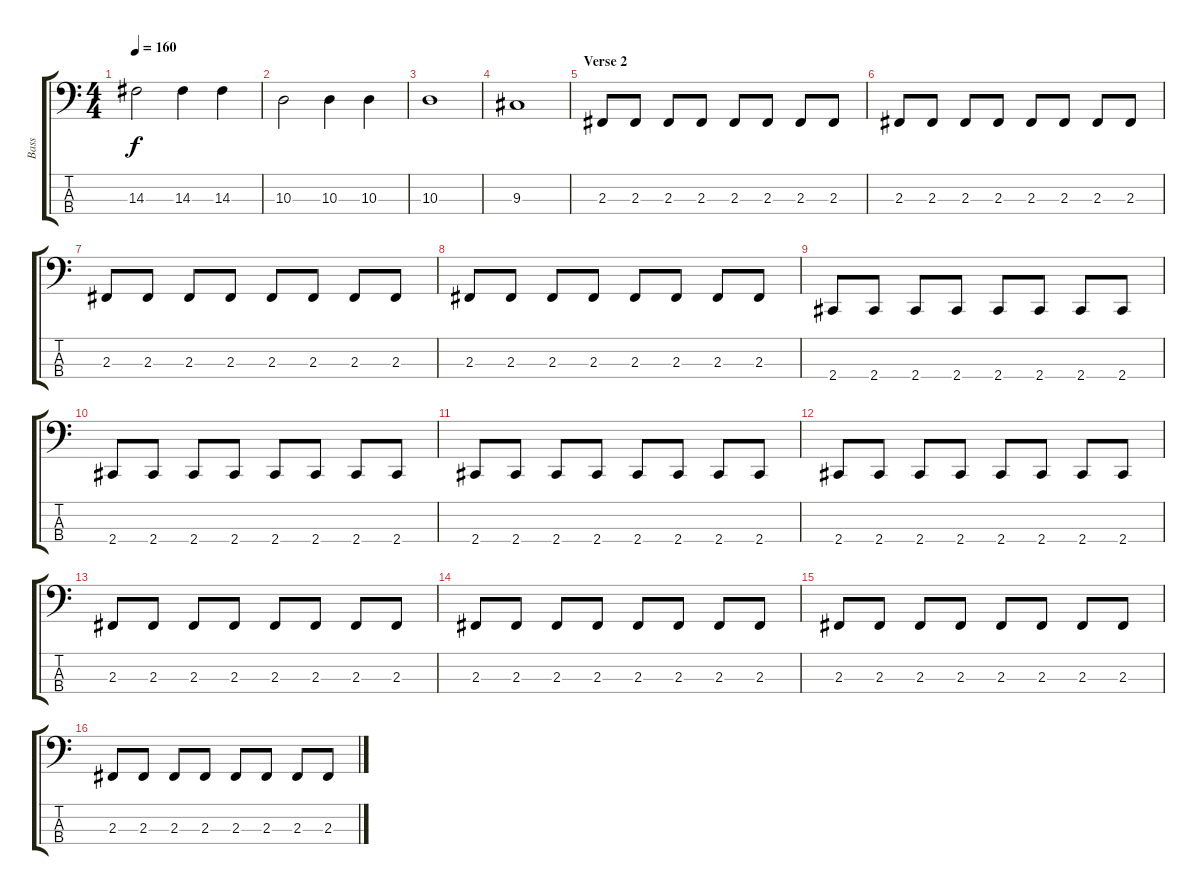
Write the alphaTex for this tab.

\track ("Bass" "Bass") {instrument fretlessbass}
\staff {score tabs}
\tuning (D2 A1 E1 B0) {hide}
\ts (4 4)
\tempo 160
\clef f4
\ks c
14.3.2{dy f} 14.3.4 14.3.4 |
10.3.2 10.3.4 10.3.4 |
10.3.1 |
9.3.1 |
\section ("" "Verse 2")
2.3.8{instrument electricbassfinger} 2.3.8 2.3.8 2.3.8 2.3.8 2.3.8 2.3.8 2.3.8 |
2.3.8{instrument electricbassfinger} 2.3.8 2.3.8 2.3.8 2.3.8 2.3.8 2.3.8 2.3.8 |
2.3.8{instrument electricbassfinger} 2.3.8 2.3.8 2.3.8 2.3.8 2.3.8 2.3.8 2.3.8 |
2.3.8{instrument electricbassfinger} 2.3.8 2.3.8 2.3.8 2.3.8 2.3.8 2.3.8 2.3.8 |
2.4.8{instrument electricbassfinger} 2.4.8 2.4.8 2.4.8 2.4.8 2.4.8 2.4.8 2.4.8 |
2.4.8{instrument electricbassfinger} 2.4.8 2.4.8 2.4.8 2.4.8 2.4.8 2.4.8 2.4.8 |
2.4.8{instrument electricbassfinger} 2.4.8 2.4.8 2.4.8 2.4.8 2.4.8 2.4.8 2.4.8 |
2.4.8{instrument electricbassfinger} 2.4.8 2.4.8 2.4.8 2.4.8 2.4.8 2.4.8 2.4.8 |
2.3.8{instrument electricbassfinger} 2.3.8 2.3.8 2.3.8 2.3.8 2.3.8 2.3.8 2.3.8 |
2.3.8{instrument electricbassfinger} 2.3.8 2.3.8 2.3.8 2.3.8 2.3.8 2.3.8 2.3.8 |
2.3.8{instrument electricbassfinger} 2.3.8 2.3.8 2.3.8 2.3.8 2.3.8 2.3.8 2.3.8 |
2.3.8{instrument electricbassfinger} 2.3.8 2.3.8 2.3.8 2.3.8 2.3.8 2.3.8 2.3.8
